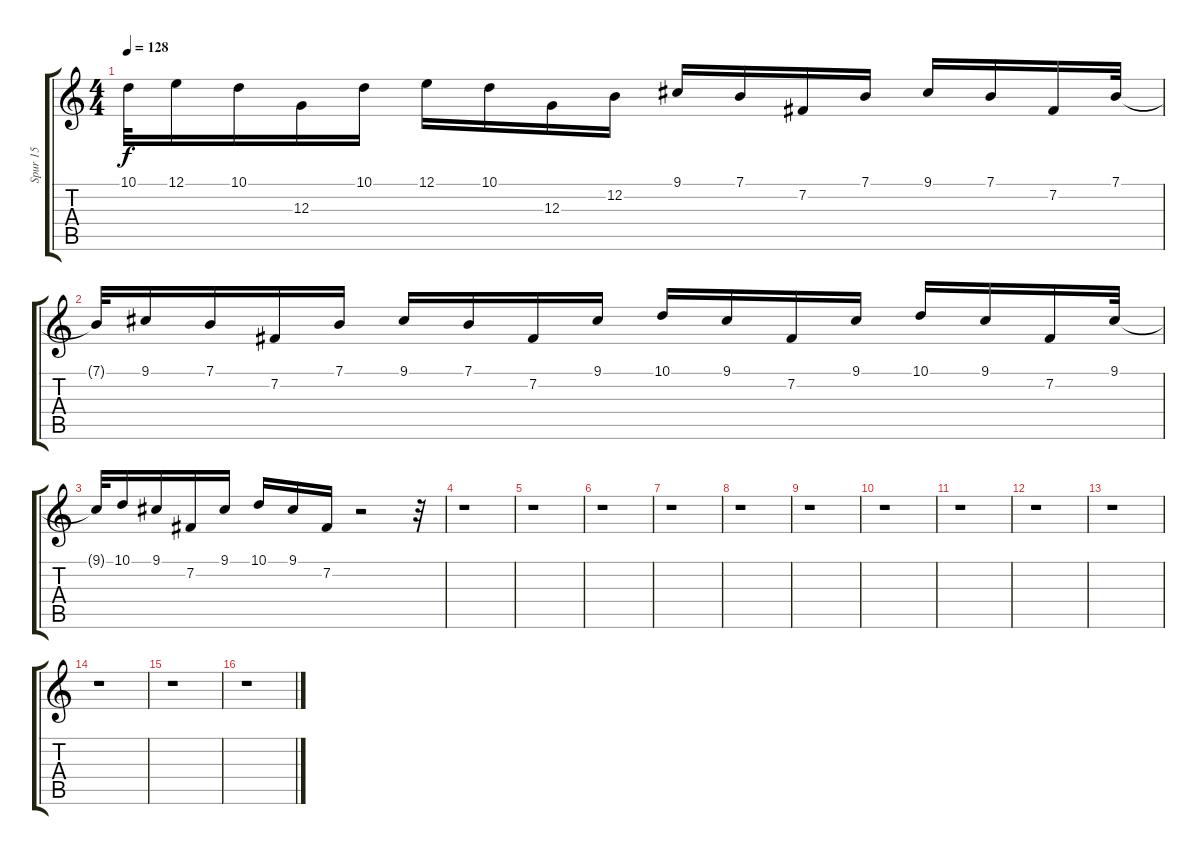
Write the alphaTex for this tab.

\track ("Spur 15" "Spur 15") {instrument lead8bassandlead}
\staff {score tabs}
\tuning (E4 B3 G3 D3 A2 E2) {hide}
\ts (4 4)
\tempo 128
\clef g2
\ks c
10.1{t}.32{dy f} 12.1.16 10.1.16 12.3.16 10.1.16 12.1.16 10.1.16 12.3.16 12.2.16 9.1.16 7.1.16 7.2.16 7.1.16 9.1.16 7.1.16 7.2.16 7.1.32 |
7.1{t}.32 9.1.16 7.1.16 7.2.16 7.1.16 9.1.16 7.1.16 7.2.16 9.1.16 10.1.16 9.1.16 7.2.16 9.1.16 10.1.16 9.1.16 7.2.16 9.1.32 |
9.1{t}.32 10.1.16 9.1.16 7.2.16 9.1.16 10.1.16 9.1.16 7.2.16 r.2 r.32 |
r.1 |
r.1 |
r.1 |
r.1 |
r.1 |
r.1 |
r.1 |
r.1 |
r.1 |
r.1 |
r.1 |
r.1 |
r.1
